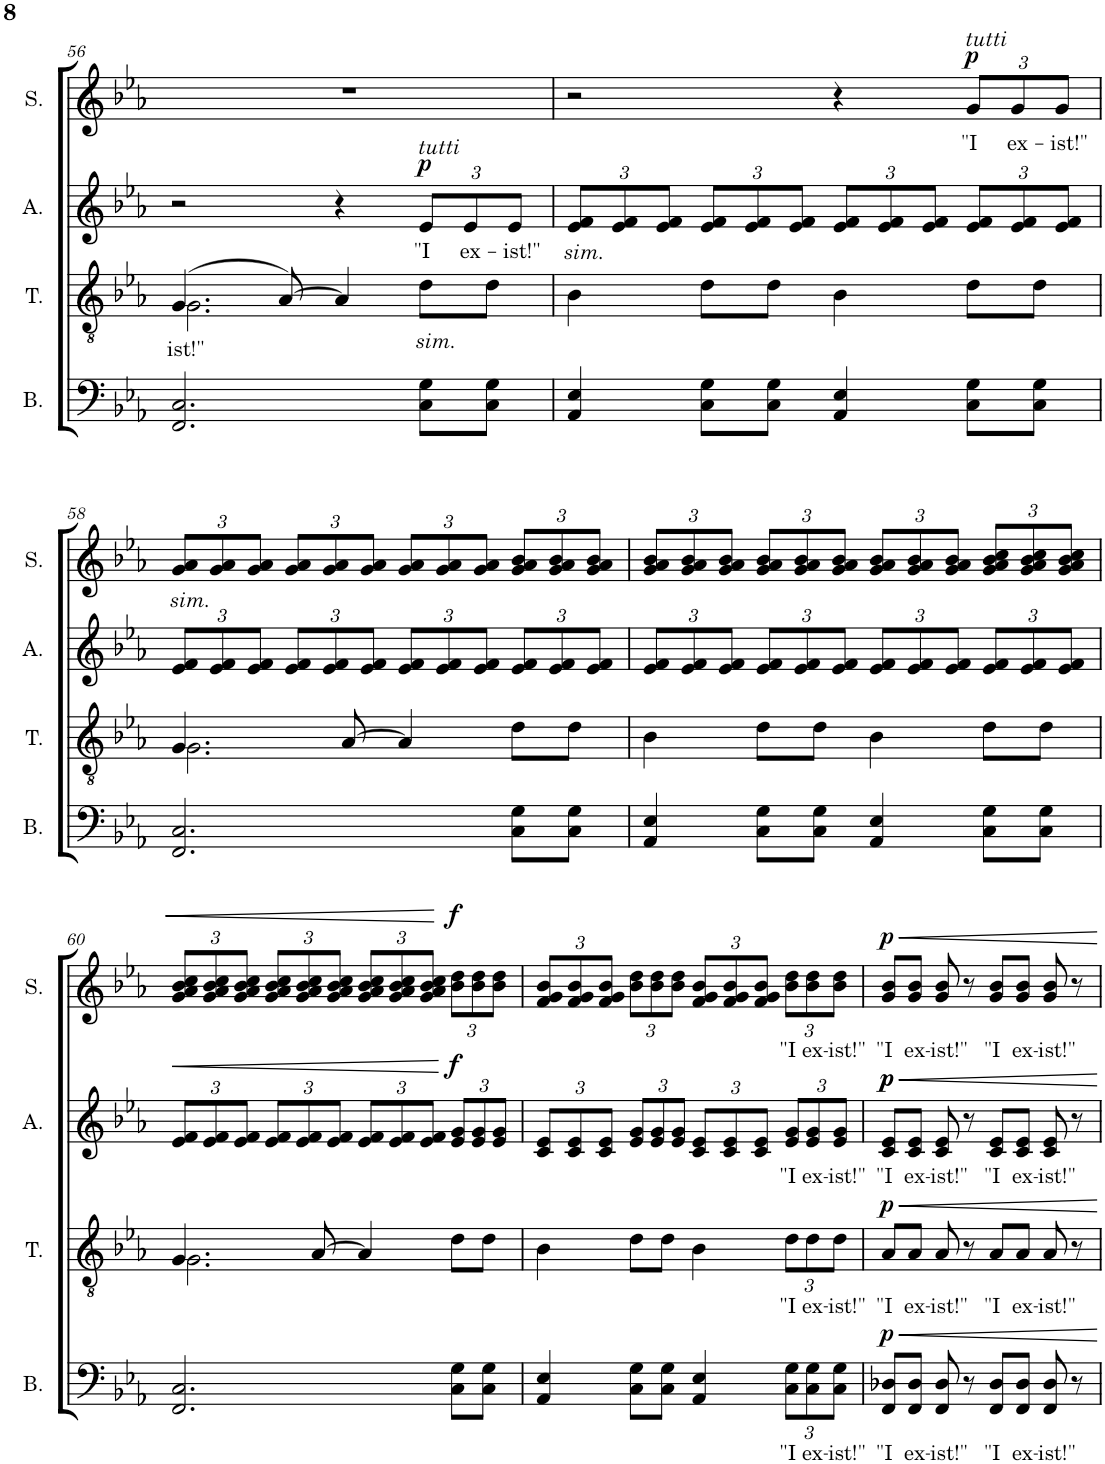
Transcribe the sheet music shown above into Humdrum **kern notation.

**kern	**text	**dynam	**kern	**text	**dynam	**kern	**text	**dynam	**kern	**text	**dynam
*part4	*part4	*part4	*part3	*part3	*part3	*part2	*part2	*part2	*part1	*part1	*part1
*staff4	*staff4	*staff4	*staff3	*staff3	*staff3	*staff2	*staff2	*staff2	*staff1	*staff1	*staff1
*I"Bass	*	*	*I"Tenor	*	*	*I"Alto	*	*	*I"Soprano	*	*
*I'B.	*	*	*I'T.	*	*	*I'A.	*	*	*I'S.	*	*
!!LO:PB:g=z
*clefF4	*	*	*clefGv2	*	*	*clefG2	*	*	*clefG2	*	*
*k[b-e-a-]	*	*	*k[b-e-a-]	*	*	*k[b-e-a-]	*	*	*k[b-e-a-]	*	*
*M4/4	*	*	*M4/4	*	*	*M4/4	*	*	*M4/4	*	*
=56	=56	=56	=56	=56	=56	=56	=56	=56	=56	=56	=56
!	!	!	!	!LO:LY:b	!	!	!	!	!	!	!
*	*	*	*^	*	*	*	*	*	*	*	*
2.FF/ 2.C/	.	.	(4.G/	2.G\	ist!"	.	2r	.	.	1r	.	.
.	.	.	[8A-/)	.	.	.	.	.	.	.	.	.
.	.	.	4A-/]	.	.	.	4r	.	.	.	.	.
*	*	*	*	*	*	*	*Xbrackettup	*	*	*	*	*
!	!	!	!	!	!	!	!LO:TX:a:i:t=tutti	!	!	!	!	!
!	!	!	!LO:TX:b:i:t=sim.	!	!	!	!	!	!	!	!	!
!	!	!	!	!	!	!	!	!LO:LY:b	!LO:DY:a	!	!	!
8C\ 8G\L	.	.	8d\L	4ryy	.	.	12e-/L	"I	p	.	.	.
!	!	!	!	!	!	!	!	!LO:LY:b	!	!	!	!
.	.	.	.	.	.	.	12e-/	ex-	.	.	.	.
8C\ 8G\J	.	.	8d\J	.	.	.	.	.	.	.	.	.
!	!	!	!	!	!	!	!	!LO:LY:b	!	!	!	!
.	.	.	.	.	.	.	12e-/J	-ist!"	.	.	.	.
*	*	*	*v	*v	*	*	*	*	*	*	*	*
=57	=57	=57	=57	=57	=57	=57	=57	=57	=57	=57	=57
!	!	!	!	!	!	!LO:TX:b:i:t=sim.	!	!	!	!	!
4AA-/ 4E-/	.	.	4B-\	.	.	12e-/ 12f/L	.	.	2r	.	.
.	.	.	.	.	.	12e-/ 12f/	.	.	.	.	.
.	.	.	.	.	.	12e-/ 12f/J	.	.	.	.	.
8C\ 8G\L	.	.	8d\L	.	.	12e-/ 12f/L	.	.	.	.	.
.	.	.	.	.	.	12e-/ 12f/	.	.	.	.	.
8C\ 8G\J	.	.	8d\J	.	.	.	.	.	.	.	.
.	.	.	.	.	.	12e-/ 12f/J	.	.	.	.	.
4AA-/ 4E-/	.	.	4B-\	.	.	12e-/ 12f/L	.	.	4r	.	.
.	.	.	.	.	.	12e-/ 12f/	.	.	.	.	.
.	.	.	.	.	.	12e-/ 12f/J	.	.	.	.	.
*	*	*	*	*	*	*	*	*	*Xbrackettup	*	*
!	!	!	!	!	!	!	!	!	!LO:TX:a:i:t=tutti	!	!
!	!	!	!	!	!	!	!	!	!	!LO:LY:b	!LO:DY:a
8C\ 8G\L	.	.	8d\L	.	.	12e-/ 12f/L	.	.	12g/L	"I	p
!	!	!	!	!	!	!	!	!	!	!LO:LY:b	!
.	.	.	.	.	.	12e-/ 12f/	.	.	12g/	ex-	.
8C\ 8G\J	.	.	8d\J	.	.	.	.	.	.	.	.
!	!	!	!	!	!	!	!	!	!	!LO:LY:b	!
.	.	.	.	.	.	12e-/ 12f/J	.	.	12g/J	-ist!"	.
!!LO:LB:g=z
=58	=58	=58	=58	=58	=58	=58	=58	=58	=58	=58	=58
*	*	*	*^	*	*	*	*	*	*	*	*
!	!	!	!	!	!	!	!	!	!	!LO:TX:b:i:t=sim.	!	!
2.FF/ 2.C/	.	.	4.G/	2.G\	.	.	12e-/ 12f/L	.	.	12g/ 12a-/L	.	.
.	.	.	.	.	.	.	12e-/ 12f/	.	.	12g/ 12a-/	.	.
.	.	.	.	.	.	.	12e-/ 12f/J	.	.	12g/ 12a-/J	.	.
.	.	.	.	.	.	.	12e-/ 12f/L	.	.	12g/ 12a-/L	.	.
.	.	.	.	.	.	.	12e-/ 12f/	.	.	12g/ 12a-/	.	.
.	.	.	[8A-/	.	.	.	.	.	.	.	.	.
.	.	.	.	.	.	.	12e-/ 12f/J	.	.	12g/ 12a-/J	.	.
.	.	.	4A-/]	.	.	.	12e-/ 12f/L	.	.	12g/ 12a-/L	.	.
.	.	.	.	.	.	.	12e-/ 12f/	.	.	12g/ 12a-/	.	.
.	.	.	.	.	.	.	12e-/ 12f/J	.	.	12g/ 12a-/J	.	.
8C\ 8G\L	.	.	8d\L	4ryy	.	.	12e-/ 12f/L	.	.	12g/ 12a-/ 12b-/L	.	.
.	.	.	.	.	.	.	12e-/ 12f/	.	.	12g/ 12a-/ 12b-/	.	.
8C\ 8G\J	.	.	8d\J	.	.	.	.	.	.	.	.	.
.	.	.	.	.	.	.	12e-/ 12f/J	.	.	12g/ 12a-/ 12b-/J	.	.
*	*	*	*v	*v	*	*	*	*	*	*	*	*
=59	=59	=59	=59	=59	=59	=59	=59	=59	=59	=59	=59
4AA-/ 4E-/	.	.	4B-\	.	.	12e-/ 12f/L	.	.	12g/ 12a-/ 12b-/L	.	.
.	.	.	.	.	.	12e-/ 12f/	.	.	12g/ 12a-/ 12b-/	.	.
.	.	.	.	.	.	12e-/ 12f/J	.	.	12g/ 12a-/ 12b-/J	.	.
8C\ 8G\L	.	.	8d\L	.	.	12e-/ 12f/L	.	.	12g/ 12a-/ 12b-/L	.	.
.	.	.	.	.	.	12e-/ 12f/	.	.	12g/ 12a-/ 12b-/	.	.
8C\ 8G\J	.	.	8d\J	.	.	.	.	.	.	.	.
.	.	.	.	.	.	12e-/ 12f/J	.	.	12g/ 12a-/ 12b-/J	.	.
4AA-/ 4E-/	.	.	4B-\	.	.	12e-/ 12f/L	.	.	12g/ 12a-/ 12b-/L	.	.
.	.	.	.	.	.	12e-/ 12f/	.	.	12g/ 12a-/ 12b-/	.	.
.	.	.	.	.	.	12e-/ 12f/J	.	.	12g/ 12a-/ 12b-/J	.	.
8C\ 8G\L	.	.	8d\L	.	.	12e-/ 12f/L	.	.	12g/ 12a-/ 12b-/ 12cc/L	.	.
.	.	.	.	.	.	12e-/ 12f/	.	.	12g/ 12a-/ 12b-/ 12cc/	.	.
8C\ 8G\J	.	.	8d\J	.	.	.	.	.	.	.	.
.	.	.	.	.	.	12e-/ 12f/J	.	.	12g/ 12a-/ 12b-/ 12cc/J	.	.
!!LO:LB:g=z
=60	=60	=60	=60	=60	=60	=60	=60	=60	=60	=60	=60
*	*	*	*^	*	*	*	*	*	*	*	*
!	!	!	!	!	!	!	!	!	!LO:HP:b	!	!	!LO:HP:b
2.FF/ 2.C/	.	.	4.G/	2.G\	.	.	12e-/ 12f/L	.	<	12g/ 12a-/ 12b-/ 12cc/L	.	<
.	.	.	.	.	.	.	12e-/ 12f/	.	.	12g/ 12a-/ 12b-/ 12cc/	.	.
.	.	.	.	.	.	.	12e-/ 12f/J	.	.	12g/ 12a-/ 12b-/ 12cc/J	.	.
.	.	.	.	.	.	.	12e-/ 12f/L	.	.	12g/ 12a-/ 12b-/ 12cc/L	.	.
.	.	.	.	.	.	.	12e-/ 12f/	.	.	12g/ 12a-/ 12b-/ 12cc/	.	.
.	.	.	[8A-/	.	.	.	.	.	.	.	.	.
.	.	.	.	.	.	.	12e-/ 12f/J	.	.	12g/ 12a-/ 12b-/ 12cc/J	.	.
.	.	.	4A-/]	.	.	.	12e-/ 12f/L	.	.	12g/ 12a-/ 12b-/ 12cc/L	.	.
.	.	.	.	.	.	.	12e-/ 12f/	.	.	12g/ 12a-/ 12b-/ 12cc/	.	.
.	.	.	.	.	.	.	12e-/ 12f/J	.	.	12g/ 12a-/ 12b-/ 12cc/J	.	.
!	!	!	!	!	!	!	!	!	!LO:DY:n=1:a	!	!	!LO:DY:n=1:a
8C\ 8G\L	.	.	8d\L	4ryy	.	.	12e-/ 12g/L	.	[ f	12b-\ 12dd\L	.	[ f
.	.	.	.	.	.	.	12e-/ 12g/	.	.	12b-\ 12dd\	.	.
8C\ 8G\J	.	.	8d\J	.	.	.	.	.	.	.	.	.
.	.	.	.	.	.	.	12e-/ 12g/J	.	.	12b-\ 12dd\J	.	.
*	*	*	*v	*v	*	*	*	*	*	*	*	*
=61	=61	=61	=61	=61	=61	=61	=61	=61	=61	=61	=61
4AA-/ 4E-/	.	.	4B-\	.	.	12c/ 12e-/L	.	.	12f/ 12g/ 12b-/L	.	.
.	.	.	.	.	.	12c/ 12e-/	.	.	12f/ 12g/ 12b-/	.	.
.	.	.	.	.	.	12c/ 12e-/J	.	.	12f/ 12g/ 12b-/J	.	.
8C\ 8G\L	.	.	8d\L	.	.	12e-/ 12g/L	.	.	12b-\ 12dd\L	.	.
.	.	.	.	.	.	12e-/ 12g/	.	.	12b-\ 12dd\	.	.
8C\ 8G\J	.	.	8d\J	.	.	.	.	.	.	.	.
.	.	.	.	.	.	12e-/ 12g/J	.	.	12b-\ 12dd\J	.	.
4AA-/ 4E-/	.	.	4B-\	.	.	12c/ 12e-/L	.	.	12f/ 12g/ 12b-/L	.	.
.	.	.	.	.	.	12c/ 12e-/	.	.	12f/ 12g/ 12b-/	.	.
.	.	.	.	.	.	12c/ 12e-/J	.	.	12f/ 12g/ 12b-/J	.	.
*Xbrackettup	*	*	*	*	*	*	*	*	*	*	*
!	!LO:LY:b	!	!	!	!	!	!	!	!	!	!
*	*	*	*Xbrackettup	*	*	*	*	*	*	*	*
!	!	!	!	!LO:LY:b	!	!	!LO:LY:b	!	!	!LO:LY:b	!
12C\ 12G\L	"I	.	12d\L	"I	.	12e-/ 12g/L	"I	.	12b-\ 12dd\L	"I	.
!	!LO:LY:b	!	!	!LO:LY:b	!	!	!LO:LY:b	!	!	!LO:LY:b	!
12C\ 12G\	ex-	.	12d\	ex-	.	12e-/ 12g/	ex-	.	12b-\ 12dd\	ex-	.
!	!LO:LY:b	!	!	!LO:LY:b	!	!	!LO:LY:b	!	!	!LO:LY:b	!
12C\ 12G\J	-ist!"	.	12d\J	-ist!"	.	12e-/ 12g/J	-ist!"	.	12b-\ 12dd\J	-ist!"	.
=62	=62	=62	=62	=62	=62	=62	=62	=62	=62	=62	=62
!	!LO:LY:b	!LO:DY:a	!	!LO:LY:b	!LO:DY:a	!	!LO:LY:b	!LO:DY:a	!	!LO:LY:b	!
!	!	!	!	!	!	!	!	!LO:DY:n=1:a	!	!	!LO:DY:a
8FF/ 8D-X/L	"I	p	8A-/L	"I	p	8c/ 8e-/L	"I	p p	8g/ 8b-/L	"I	p
!	!LO:LY:b	!	!	!LO:LY:b	!	!	!LO:LY:b	!	!	!LO:LY:b	!
8FF/ 8D-/J	ex-	.	8A-/J	ex-	.	8c/ 8e-/J	ex-	.	8g/ 8b-/J	ex-	.
!	!LO:LY:b	!	!	!LO:LY:b	!	!	!LO:LY:b	!	!	!LO:LY:b	!
8FF/ 8D-/	-ist!"	.	8A-/	-ist!"	.	8c/ 8e-/	-ist!"	.	8g/ 8b-/	-ist!"	.
8r	.	.	8r	.	.	8r	.	.	8r	.	.
!	!LO:LY:b	!	!	!LO:LY:b	!	!	!LO:LY:b	!	!	!LO:LY:b	!
8FF/ 8D-/L	"I	.	8A-/L	"I	.	8c/ 8e-/L	"I	.	8g/ 8b-/L	"I	.
!	!LO:LY:b	!	!	!LO:LY:b	!	!	!LO:LY:b	!	!	!LO:LY:b	!
8FF/ 8D-/J	ex-	.	8A-/J	ex-	.	8c/ 8e-/J	ex-	.	8g/ 8b-/J	ex-	.
!	!LO:LY:b	!	!	!LO:LY:b	!	!	!LO:LY:b	!	!	!LO:LY:b	!
8FF/ 8D-/	-ist!"	.	8A-/	-ist!"	.	8c/ 8e-/	-ist!"	.	8g/ 8b-/	-ist!"	.
8r	.	.	8r	.	.	8r	.	.	8r	.	.
=	=	=	=	=	=	=	=	=	=	=	=
*-	*-	*-	*-	*-	*-	*-	*-	*-	*-	*-	*-
